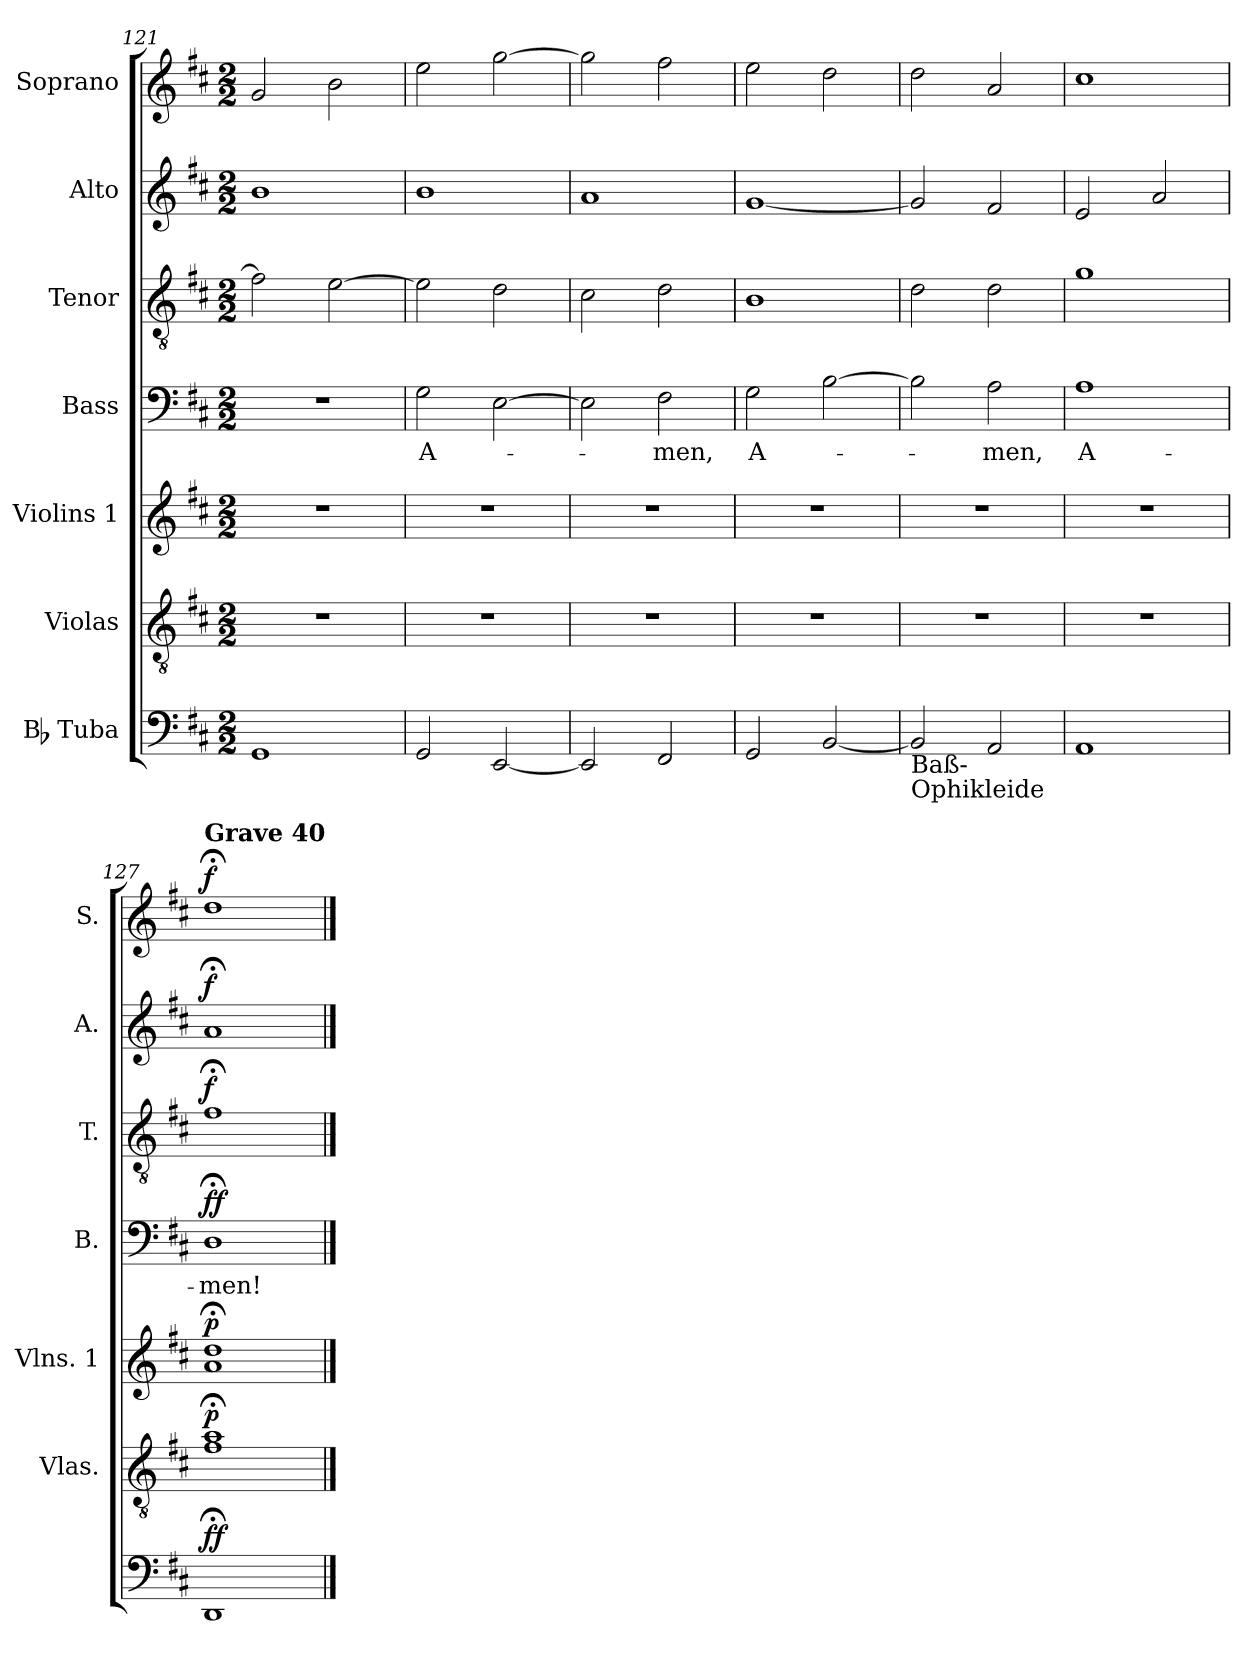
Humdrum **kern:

**kern	**dynam	**kern	**dynam	**kern	**dynam	**kern	**text	**dynam	**kern	**dynam	**kern	**dynam	**kern	**dynam
*part7	*part7	*part6	*part6	*part5	*part5	*part4	*part4	*part4	*part3	*part3	*part2	*part2	*part1	*part1
*staff7	*staff7	*staff6	*staff6	*staff5	*staff5	*staff4	*staff4	*staff4	*staff3	*staff3	*staff2	*staff2	*staff1	*staff1
*I"Bb Tuba	*	*I"Violas	*	*I"Violins 1	*	*I"Bass	*	*	*I"Tenor	*	*I"Alto	*	*I"Soprano	*
*	*	*I'Vlas.	*	*I'Vlns. 1	*	*I'B.	*	*	*I'T.	*	*I'A.	*	*I'S.	*
*clefF4	*	*clefGv2	*	*clefG2	*	*clefF4	*	*	*clefGv2	*	*clefG2	*	*clefG2	*
*k[f#c#]	*	*k[f#c#]	*	*k[f#c#]	*	*k[f#c#]	*	*	*k[f#c#]	*	*k[f#c#]	*	*k[f#c#]	*
*M2/2	*	*M2/2	*	*M2/2	*	*M2/2	*	*	*M2/2	*	*M2/2	*	*M2/2	*
=121	=121	=121	=121	=121	=121	=121	=121	=121	=121	=121	=121	=121	=121	=121
1GG	.	1r	.	1r	.	1r	.	.	2f#\]	.	1b	.	2g/	.
.	.	.	.	.	.	.	.	.	[2e\	.	.	.	2b\	.
=122	=122	=122	=122	=122	=122	=122	=122	=122	=122	=122	=122	=122	=122	=122
2GG/	.	1r	.	1r	.	2G\	A-	.	2e\]	.	1b	.	2ee\	.
[2EE/	.	.	.	.	.	[2E\	.	.	2d\	.	.	.	[2gg\	.
!!LO:PB:g=z
=123	=123	=123	=123	=123	=123	=123	=123	=123	=123	=123	=123	=123	=123	=123
2EE/]	.	1r	.	1r	.	2E\]	.	.	2c#\	.	1a	.	2gg\]	.
2FF#/	.	.	.	.	.	2F#\	-men,	.	2d\	.	.	.	2ff#\	.
=124	=124	=124	=124	=124	=124	=124	=124	=124	=124	=124	=124	=124	=124	=124
2GG/	.	1r	.	1r	.	2G\	A-	.	1B	.	[1g	.	2ee\	.
[2BB/	.	.	.	.	.	[2B\	.	.	.	.	.	.	2dd\	.
=125	=125	=125	=125	=125	=125	=125	=125	=125	=125	=125	=125	=125	=125	=125
!LO:TX:b:t=Baß-	!	!	!	!	!	!	!	!	!	!	!	!	!	!
!LO:TX:b:t=Ophikleide	!	!	!	!	!	!	!	!	!	!	!	!	!	!
2BB/]	.	1r	.	1r	.	2B\]	.	.	2d\	.	2g/]	.	2dd\	.
2AA/	.	.	.	.	.	2A\	-men,	.	2d\	.	2f#/	.	2a/	.
=126	=126	=126	=126	=126	=126	=126	=126	=126	=126	=126	=126	=126	=126	=126
1AA	.	1r	.	1r	.	1A	A-	.	1g	.	2e/	.	1cc#	.
.	.	.	.	.	.	.	.	.	.	.	2a/	.	.	.
=127	=127	=127	=127	=127	=127	=127	=127	=127	=127	=127	=127	=127	=127	=127
!	!	!	!	!	!	!	!	!	!	!	!	!	!LO:TX:a:B:t=Grave 40	!
!	!LO:DY:a	!	!LO:DY:a	!	!LO:DY:a	!	!	!LO:DY:a	!	!LO:DY:a	!	!LO:DY:a	!	!LO:DY:a
1DD;<	ff	1f#;< 1a;<	p	1a;< 1dd;<	p	1D;<	-men!	ff	1f#;<	f	1a;<	f	1dd;<	f
==	==	==	==	==	==	==	==	==	==	==	==	==	==	==
*-	*-	*-	*-	*-	*-	*-	*-	*-	*-	*-	*-	*-	*-	*-
